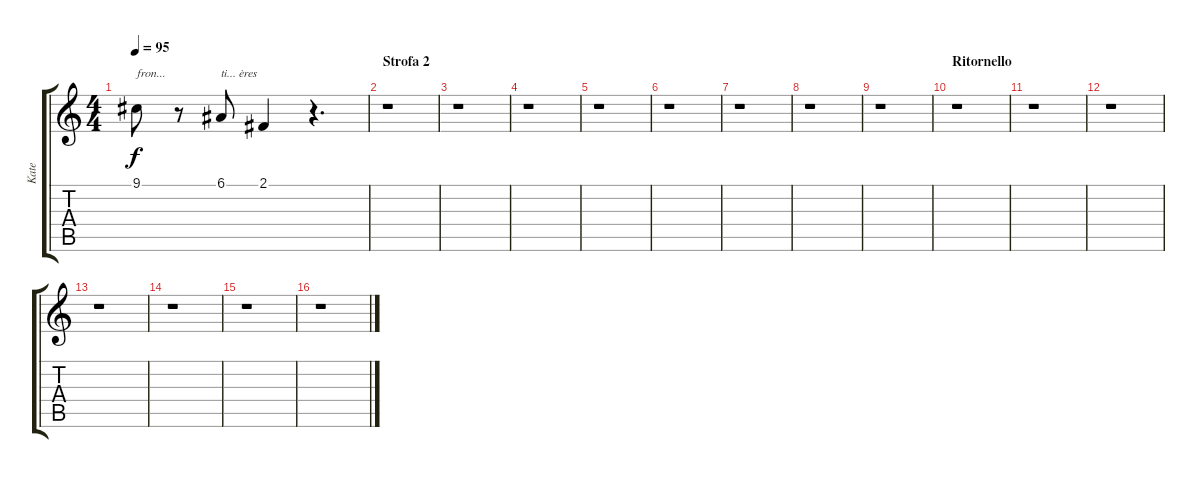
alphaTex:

\track ("Kate" "Kate") {instrument fx7echoes}
\staff {score tabs}
\tuning (E4 B3 G3 D3 A2 E2) {hide}
\ts (4 4)
\tempo 95
\clef g2
\ks c
9.1.8{txt "fron..." dy f} r.8 6.1.8{txt "ti... ères"} 2.1.4 r.4{d} |
\section ("" "Strofa 2")
r.1 |
r.1 |
r.1 |
r.1 |
r.1 |
r.1 |
r.1 |
r.1 |
\section ("" "Ritornello")
r.1 |
r.1 |
r.1 |
r.1 |
r.1 |
r.1 |
r.1
